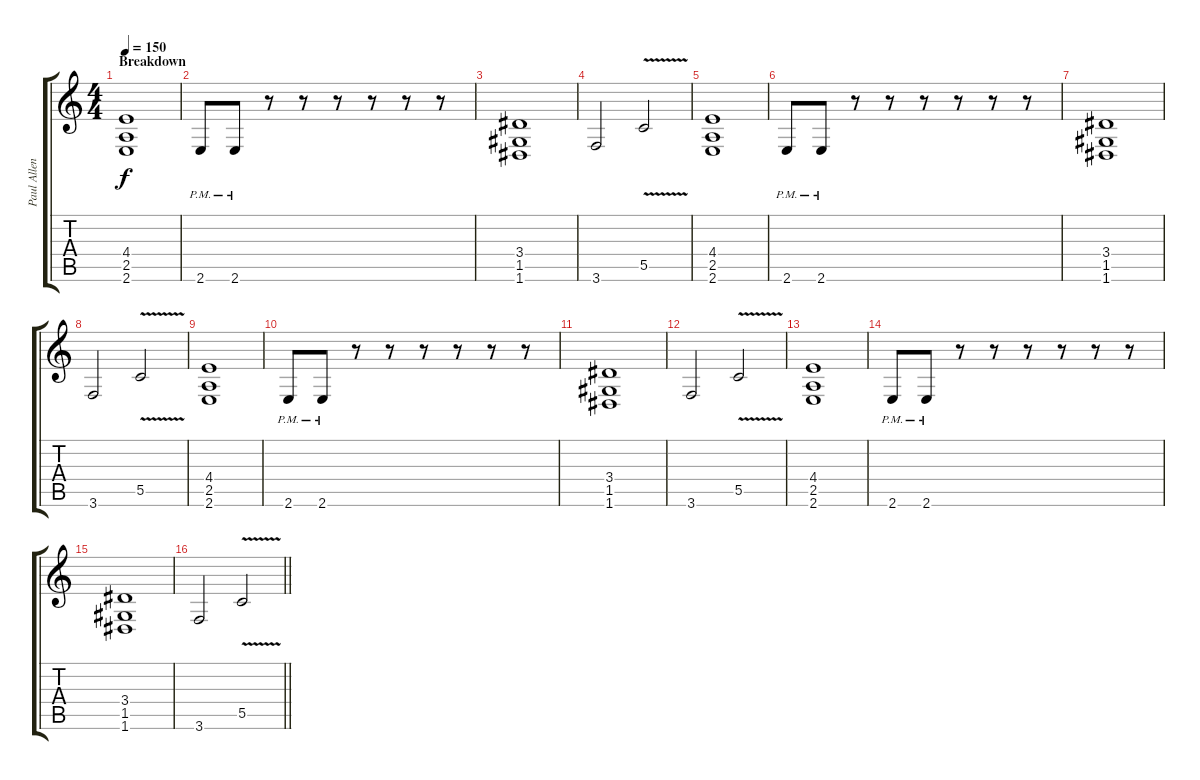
\track ("Paul Allender" "Paul Allen") {instrument distortionguitar}
\staff {score tabs}
\tuning (D4 A3 F3 C3 G2 D2) {hide}
\ts (4 4)
\section ("" "Breakdown")
\tempo 150
\clef g2
\ks c
(4.4 2.5 2.6).1{dy f} |
2.6{pm}.8 2.6{pm}.8 r.8 r.8 r.8 r.8 r.8 r.8 |
(3.4 1.5 1.6).1 |
3.6.2 5.5{v}.2 |
(4.4 2.5 2.6).1 |
2.6{pm}.8 2.6{pm}.8 r.8 r.8 r.8 r.8 r.8 r.8 |
(3.4 1.5 1.6).1 |
3.6.2 5.5{v}.2 |
(4.4 2.5 2.6).1 |
2.6{pm}.8 2.6{pm}.8 r.8 r.8 r.8 r.8 r.8 r.8 |
(3.4 1.5 1.6).1 |
3.6.2 5.5{v}.2 |
(4.4 2.5 2.6).1 |
2.6{pm}.8 2.6{pm}.8 r.8 r.8 r.8 r.8 r.8 r.8 |
(3.4 1.5 1.6).1 |
\barLineRight lightlight
3.6.2 5.5{v}.2
